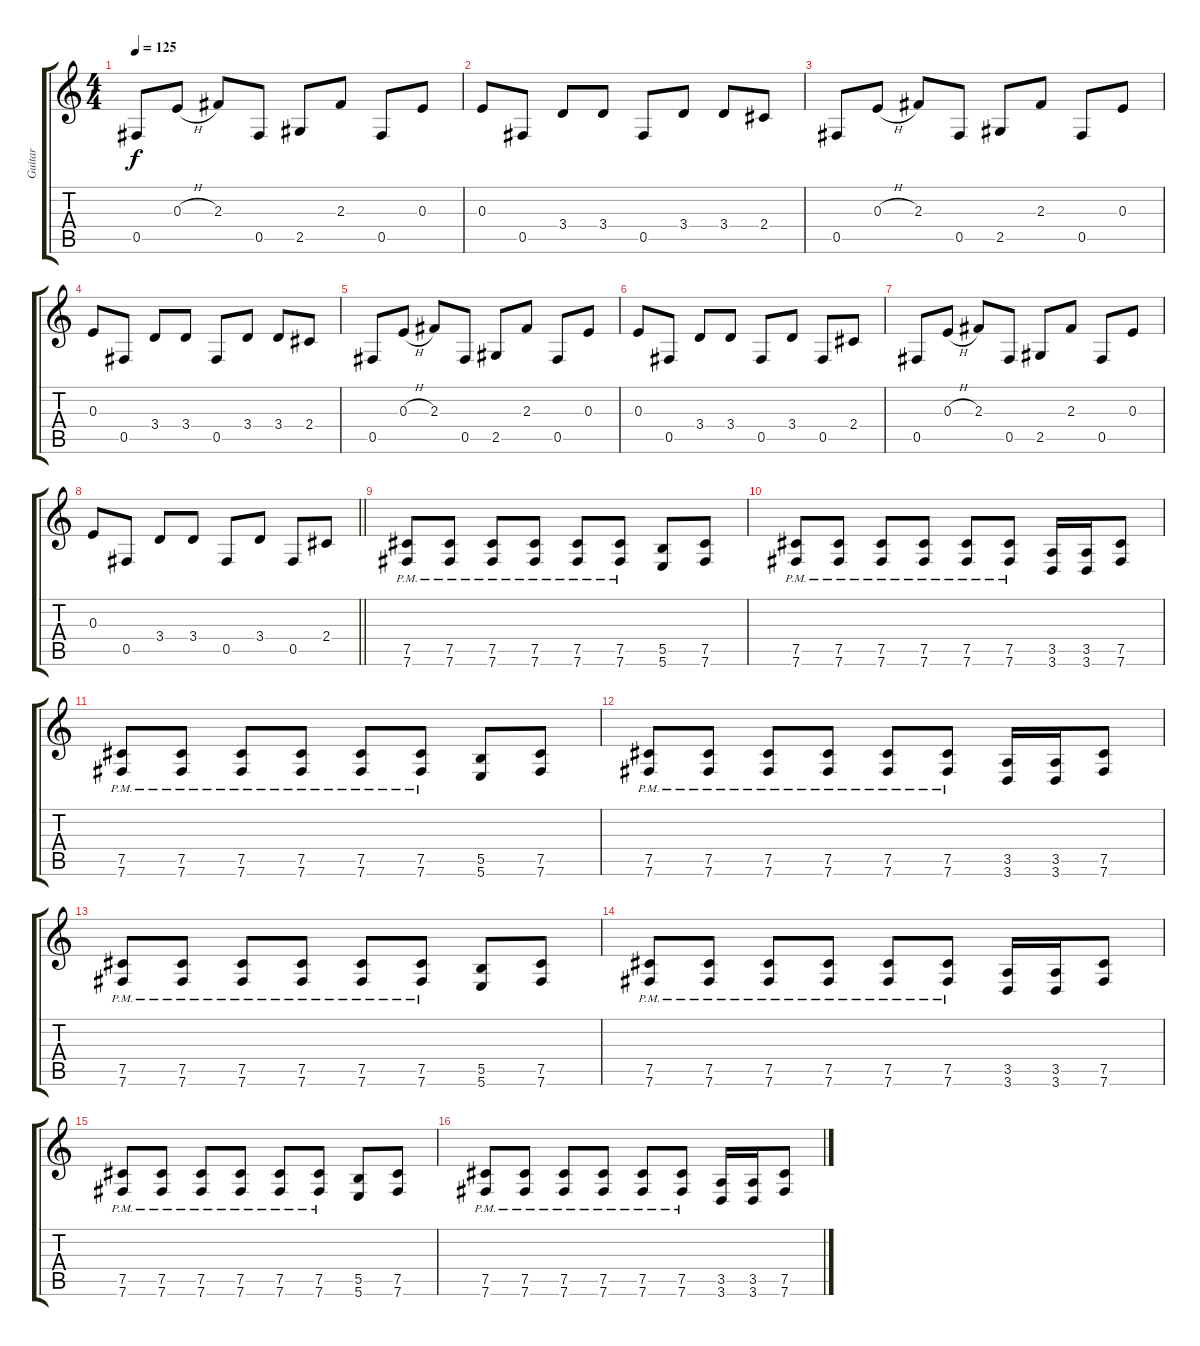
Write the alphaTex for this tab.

\track ("Guitar" "Guitar") {instrument overdrivenguitar}
\staff {score tabs}
\tuning (Db4 Ab3 E3 B2 Gb2 B1) {hide}
\ts (4 4)
\section ("" "")
\tempo 125
\clef g2
\ks c
0.5.8{dy f} 0.3{h}.8 2.3.8 0.5.8 2.5.8 2.3.8 0.5.8 0.3.8 |
0.3.8 0.5.8 3.4.8 3.4.8 0.5.8 3.4.8 3.4.8 2.4.8 |
0.5.8 0.3{h}.8 2.3.8 0.5.8 2.5.8 2.3.8 0.5.8 0.3.8 |
0.3.8 0.5.8 3.4.8 3.4.8 0.5.8 3.4.8 3.4.8 2.4.8 |
0.5.8 0.3{h}.8 2.3.8 0.5.8 2.5.8 2.3.8 0.5.8 0.3.8 |
0.3.8 0.5.8 3.4.8 3.4.8 0.5.8 3.4.8 0.5.8 2.4.8 |
0.5.8 0.3{h}.8 2.3.8 0.5.8 2.5.8 2.3.8 0.5.8 0.3.8 |
\barLineRight lightlight
0.3.8 0.5.8 3.4.8 3.4.8 0.5.8 3.4.8 0.5.8 2.4.8 |
\section ("" "")
(7.5{pm} 7.6{pm}).8 (7.5{pm} 7.6{pm}).8 (7.5{pm} 7.6{pm}).8 (7.5{pm} 7.6{pm}).8 (7.5{pm} 7.6{pm}).8 (7.5{pm} 7.6{pm}).8 (5.5 5.6).8 (7.5 7.6).8 |
(7.5{pm} 7.6{pm}).8 (7.5{pm} 7.6{pm}).8 (7.5{pm} 7.6{pm}).8 (7.5{pm} 7.6{pm}).8 (7.5{pm} 7.6{pm}).8 (7.5{pm} 7.6{pm}).8 (3.5 3.6).16 (3.5 3.6).16 (7.5 7.6).8 |
(7.5{pm} 7.6{pm}).8 (7.5{pm} 7.6{pm}).8 (7.5{pm} 7.6{pm}).8 (7.5{pm} 7.6{pm}).8 (7.5{pm} 7.6{pm}).8 (7.5{pm} 7.6{pm}).8 (5.5 5.6).8 (7.5 7.6).8 |
(7.5{pm} 7.6{pm}).8 (7.5{pm} 7.6{pm}).8 (7.5{pm} 7.6{pm}).8 (7.5{pm} 7.6{pm}).8 (7.5{pm} 7.6{pm}).8 (7.5{pm} 7.6{pm}).8 (3.5 3.6).16 (3.5 3.6).16 (7.5 7.6).8 |
(7.5{pm} 7.6{pm}).8 (7.5{pm} 7.6{pm}).8 (7.5{pm} 7.6{pm}).8 (7.5{pm} 7.6{pm}).8 (7.5{pm} 7.6{pm}).8 (7.5{pm} 7.6{pm}).8 (5.5 5.6).8 (7.5 7.6).8 |
(7.5{pm} 7.6{pm}).8 (7.5{pm} 7.6{pm}).8 (7.5{pm} 7.6{pm}).8 (7.5{pm} 7.6{pm}).8 (7.5{pm} 7.6{pm}).8 (7.5{pm} 7.6{pm}).8 (3.5 3.6).16 (3.5 3.6).16 (7.5 7.6).8 |
(7.5{pm} 7.6{pm}).8 (7.5{pm} 7.6{pm}).8 (7.5{pm} 7.6{pm}).8 (7.5{pm} 7.6{pm}).8 (7.5{pm} 7.6{pm}).8 (7.5{pm} 7.6{pm}).8 (5.5 5.6).8 (7.5 7.6).8 |
(7.5{pm} 7.6{pm}).8 (7.5{pm} 7.6{pm}).8 (7.5{pm} 7.6{pm}).8 (7.5{pm} 7.6{pm}).8 (7.5{pm} 7.6{pm}).8 (7.5{pm} 7.6{pm}).8 (3.5 3.6).16 (3.5 3.6).16 (7.5 7.6).8
